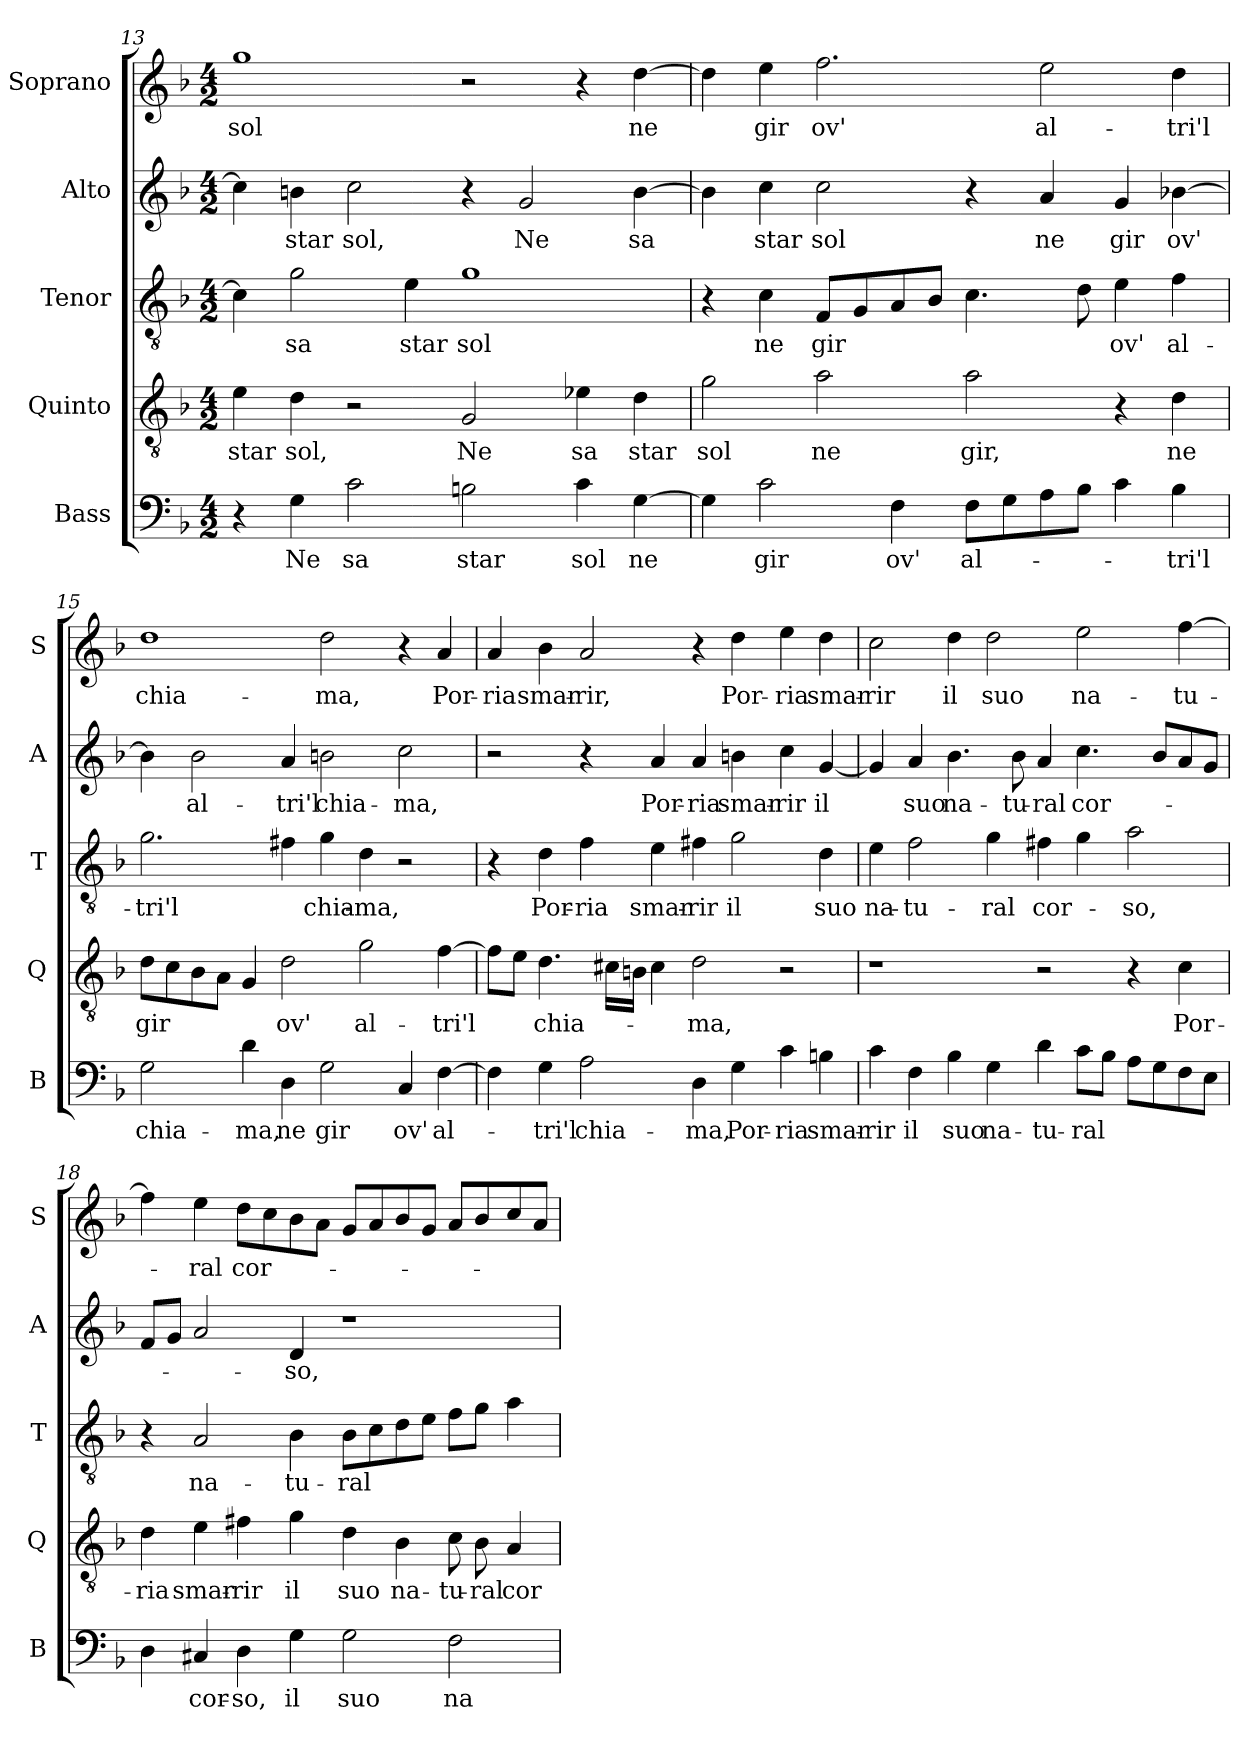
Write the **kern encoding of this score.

**kern	**text	**kern	**text	**kern	**text	**kern	**text	**kern	**text
*part5	*part5	*part4	*part4	*part3	*part3	*part2	*part2	*part1	*part1
*staff5	*staff5	*staff4	*staff4	*staff3	*staff3	*staff2	*staff2	*staff1	*staff1
*I"Bass	*	*I"Quinto	*	*I"Tenor	*	*I"Alto	*	*I"Soprano	*
*I'B	*	*I'Q	*	*I'T	*	*I'A	*	*I'S	*
!!LO:LB:g=z
*clefF4	*	*clefGv2	*	*clefGv2	*	*clefG2	*	*clefG2	*
*k[b-]	*	*k[b-]	*	*k[b-]	*	*k[b-]	*	*k[b-]	*
*F:	*	*F:	*	*F:	*	*F:	*	*F:	*
*M4/2	*	*M4/2	*	*M4/2	*	*M4/2	*	*M4/2	*
=13	=13	=13	=13	=13	=13	=13	=13	=13	=13
!	!	!	!LO:LY:b	!	!	!	!	!	!LO:LY:b
4r	.	4e\	star	4c\]	.	4cc\]	.	1gg	sol
!	!LO:LY:b	!	!LO:LY:b	!	!LO:LY:b	!	!LO:LY:b	!	!
4G\	Ne	4d\	sol,	2g\	sa	4bn\	star	.	.
!	!LO:LY:b	!	!	!	!	!	!LO:LY:b	!	!
2c\	sa	2r	.	.	.	2cc\	sol,	.	.
!	!	!	!	!	!LO:LY:b	!	!	!	!
.	.	.	.	4e\	star	.	.	.	.
!	!LO:LY:b	!	!LO:LY:b	!	!LO:LY:b	!	!	!	!
2Bn\	star	2G/	Ne	1g	sol	4r	.	2r	.
!	!	!	!	!	!	!	!LO:LY:b	!	!
.	.	.	.	.	.	2g/	Ne	.	.
!	!LO:LY:b	!	!LO:LY:b	!	!	!	!	!	!
4c\	sol	4e-X\	sa	.	.	.	.	4r	.
!	!LO:LY:b	!	!LO:LY:b	!	!	!	!LO:LY:b	!	!LO:LY:b
[4G\	ne	4d\	star	.	.	[4b\	sa	[4dd\	ne
=14	=14	=14	=14	=14	=14	=14	=14	=14	=14
!	!	!	!LO:LY:b	!	!	!	!	!	!
4G\]	.	2g\	sol	4r	.	4b\]	.	4dd\]	.
!	!LO:LY:b	!	!	!	!LO:LY:b	!	!LO:LY:b	!	!LO:LY:b
2c\	gir	.	.	4c\	ne	4cc\	star	4ee\	gir
!	!	!	!LO:LY:b	!	!LO:LY:b	!	!LO:LY:b	!	!LO:LY:b
.	.	2a\	ne	8F/L	gir	2cc\	sol	2.ff\	ov'
.	.	.	.	8G/	.	.	.	.	.
!	!LO:LY:b	!	!	!	!	!	!	!	!
4F\	ov'	.	.	8A/	.	.	.	.	.
.	.	.	.	8B-/J	.	.	.	.	.
!	!LO:LY:b	!	!LO:LY:b	!	!	!	!	!	!
8F\L	al-	2a\	gir,	4.c\	.	4r	.	.	.
8G\	.	.	.	.	.	.	.	.	.
!	!	!	!	!	!	!	!LO:LY:b	!	!LO:LY:b
8A\	.	.	.	.	.	4a/	ne	2ee\	al-
8B-\J	.	.	.	8d\	.	.	.	.	.
!	!	!	!	!	!LO:LY:b	!	!LO:LY:b	!	!
4c\	.	4r	.	4e\	ov'	4g/	gir	.	.
!	!LO:LY:b	!	!LO:LY:b	!	!LO:LY:b	!	!LO:LY:b	!	!LO:LY:b
4B-\	-tri'l	4d\	ne	4f\	al-	[4b-X\	ov'	4dd\	-tri'l
=15	=15	=15	=15	=15	=15	=15	=15	=15	=15
!	!LO:LY:b	!	!LO:LY:b	!	!LO:LY:b	!	!	!	!LO:LY:b
2G\	chia-	8d\L	gir	2.g\	-tri'l	4b-\]	.	1dd	chia-
.	.	8c\	.	.	.	.	.	.	.
!	!	!	!	!	!	!	!LO:LY:b	!	!
.	.	8B-\	.	.	.	2b-\	al-	.	.
.	.	8A\J	.	.	.	.	.	.	.
!	!LO:LY:b	!	!	!	!	!	!	!	!
4d\	-ma,	4G/	.	.	.	.	.	.	.
!	!LO:LY:b	!	!LO:LY:b	!	!	!	!LO:LY:b	!	!
4D\	ne	2d\	ov'	4f#X\	.	4a/	-tri'l	.	.
!	!LO:LY:b	!	!	!	!LO:LY:b	!	!LO:LY:b	!	!LO:LY:b
2G\	gir	.	.	4g\	chia-	2bn\	chia-	2dd\	-ma,
!	!	!	!LO:LY:b	!	!LO:LY:b	!	!	!	!
.	.	2g\	al-	4d\	-ma,	.	.	.	.
!	!LO:LY:b	!	!	!	!	!	!LO:LY:b	!	!
4C/	ov'	.	.	2r	.	2cc\	-ma,	4r	.
!	!LO:LY:b	!	!LO:LY:b	!	!	!	!	!	!LO:LY:b
[4F\	al-	[4f\	-tri'l	.	.	.	.	4a/	Por-
!!LO:PB:g=z
=16	=16	=16	=16	=16	=16	=16	=16	=16	=16
!	!	!	!	!	!	!	!	!	!LO:LY:b
4F\]	.	8f\L]	.	4r	.	2r	.	4a/	-ria
.	.	8e\J	.	.	.	.	.	.	.
!	!LO:LY:b	!	!LO:LY:b	!	!LO:LY:b	!	!	!	!LO:LY:b
4G\	-tri'l	4.d\	chia-	4d\	Por-	.	.	4b-\	smar-
!	!LO:LY:b	!	!	!	!LO:LY:b	!	!	!	!LO:LY:b
2A\	chia-	.	.	4f\	-ria	4r	.	2a/	-rir,
.	.	16c#X\LL	.	.	.	.	.	.	.
.	.	16Bn\JJ	.	.	.	.	.	.	.
!	!	!	!	!	!LO:LY:b	!	!LO:LY:b	!	!
.	.	4c#\	.	4e\	smar-	4a/	Por-	.	.
!	!LO:LY:b	!	!LO:LY:b	!	!LO:LY:b	!	!LO:LY:b	!	!
4D\	-ma,	2d\	-ma,	4f#X\	-rir	4a/	-ria	4r	.
!	!LO:LY:b	!	!	!	!LO:LY:b	!	!LO:LY:b	!	!LO:LY:b
4G\	Por-	.	.	2g\	il	4bn\	smar-	4dd\	Por-
!	!LO:LY:b	!	!	!	!	!	!LO:LY:b	!	!LO:LY:b
4c\	-ria	2r	.	.	.	4cc\	-rir	4ee\	-ria
!	!LO:LY:b	!	!	!	!LO:LY:b	!	!LO:LY:b	!	!LO:LY:b
4Bn\	smar-	.	.	4d\	suo	[4g/	il	4dd\	smar-
=17	=17	=17	=17	=17	=17	=17	=17	=17	=17
!	!LO:LY:b	!	!	!	!LO:LY:b	!	!	!	!LO:LY:b
4c\	-rir	1r	.	4e\	na-	4g/]	.	2cc\	-rir
!	!LO:LY:b	!	!	!	!LO:LY:b	!	!LO:LY:b	!	!
4F\	il	.	.	2f\	-tu-	4a/	suo	.	.
!	!LO:LY:b	!	!	!	!	!	!LO:LY:b	!	!LO:LY:b
4B-\	suo	.	.	.	.	4.b-\	na-	4dd\	il
!	!LO:LY:b	!	!	!	!LO:LY:b	!	!	!	!LO:LY:b
4G\	na-	.	.	4g\	-ral	.	.	2dd\	suo
!	!	!	!	!	!	!	!LO:LY:b	!	!
.	.	.	.	.	.	8b-\	-tu-	.	.
!	!LO:LY:b	!	!	!	!LO:LY:b	!	!LO:LY:b	!	!
4d\	-tu-	2r	.	4f#X\	cor-	4a/	-ral	.	.
!	!LO:LY:b	!	!	!	!	!	!LO:LY:b	!	!LO:LY:b
8c\L	-ral	.	.	4g\	.	4.cc\	cor-	2ee\	na-
8B-\J	.	.	.	.	.	.	.	.	.
!	!	!	!	!	!LO:LY:b	!	!	!	!
8A\L	.	4r	.	2a\	-so,	.	.	.	.
8G\	.	.	.	.	.	8b-/L	.	.	.
!	!	!	!LO:LY:b	!	!	!	!	!	!LO:LY:b
8F\	.	4c\	Por-	.	.	8a/	.	[4ff\	-tu-
8E\J	.	.	.	.	.	8g/J	.	.	.
=18	=18	=18	=18	=18	=18	=18	=18	=18	=18
!	!	!	!LO:LY:b	!	!	!	!	!	!
4D\	.	4d\	-ria	4r	.	8f/L	.	4ff\]	.
.	.	.	.	.	.	8g/J	.	.	.
!	!LO:LY:b	!	!LO:LY:b	!	!LO:LY:b	!	!	!	!LO:LY:b
4C#X/	cor-	4e\	smar-	2A/	na-	2a/	.	4ee\	-ral
!	!LO:LY:b	!	!LO:LY:b	!	!	!	!	!	!LO:LY:b
4D\	-so,	4f#X\	-rir	.	.	.	.	8dd\L	cor-
.	.	.	.	.	.	.	.	8cc\	.
!	!LO:LY:b	!	!LO:LY:b	!	!LO:LY:b	!	!LO:LY:b	!	!
4G\	il	4g\	il	4B-\	-tu-	4d/	-so,	8b-\	.
.	.	.	.	.	.	.	.	8a\J	.
!	!LO:LY:b	!	!LO:LY:b	!	!LO:LY:b	!	!	!	!
2G\	suo	4d\	suo	8B-\L	-ral	1r	.	8g/L	.
.	.	.	.	8c\	.	.	.	8a/	.
!	!	!	!LO:LY:b	!	!	!	!	!	!
.	.	4B-\	na-	8d\	.	.	.	8b-/	.
.	.	.	.	8e\J	.	.	.	8g/J	.
!	!LO:LY:b	!	!LO:LY:b	!	!	!	!	!	!
2F\	na-	8c\	-tu-	8f\L	.	.	.	8a/L	.
!	!	!	!LO:LY:b	!	!	!	!	!	!
.	.	8B-\	-ral	8g\J	.	.	.	8b-/	.
!	!	!	!LO:LY:b	!	!	!	!	!	!
.	.	4A/	cor-	4a\	.	.	.	8cc/	.
.	.	.	.	.	.	.	.	8a/J	.
=	=	=	=	=	=	=	=	=	=
*-	*-	*-	*-	*-	*-	*-	*-	*-	*-
